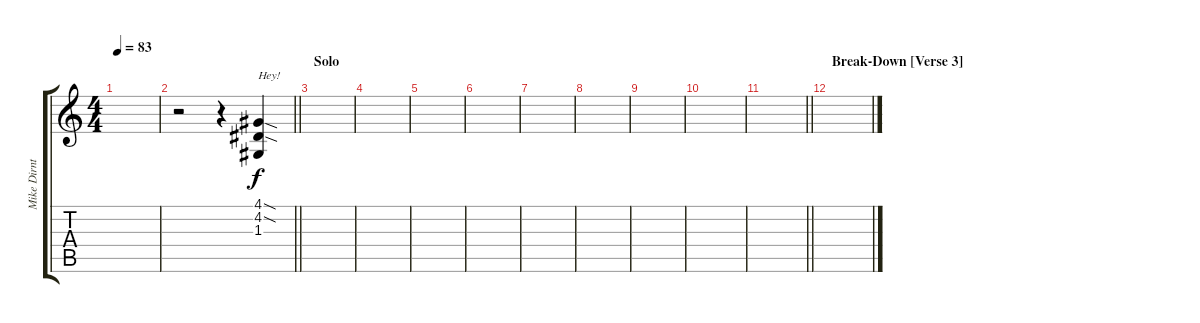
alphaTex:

\track ("Mike Dirnt [Backup Vocals]" "Mike Dirnt") {instrument harmonica}
\staff {score tabs}
\tuning (E4 B3 G3 D3 A2 E2) {hide}
\ts (4 4)
\tempo 83
\clef g2
\ks c
|
\barLineRight lightlight
r.2 r.4 (4.1{sod} 4.2{sod} 1.3).4{txt "Hey!"} |
\section ("" "Solo")
|
|
|
|
|
|
|
|
\barLineRight lightlight
|
\section ("" "Break-Down [Verse 3]")
